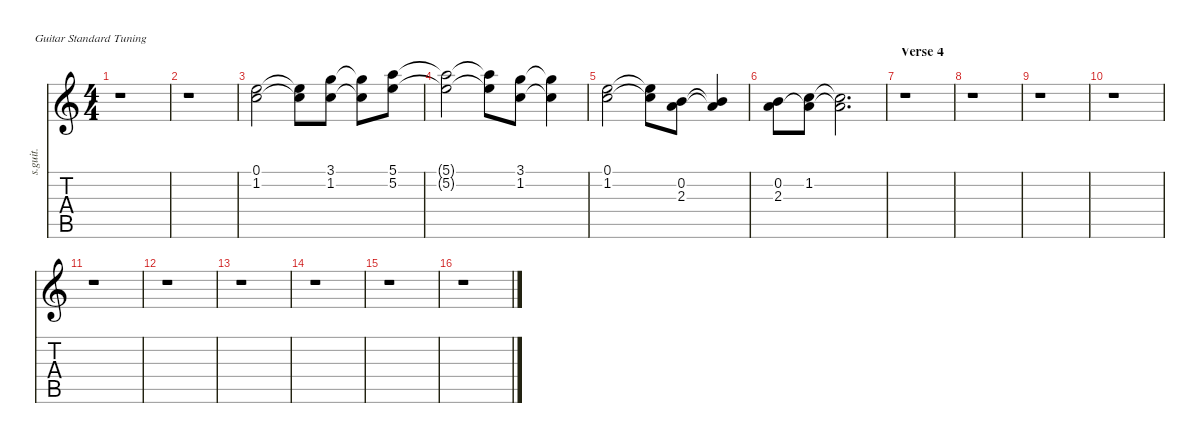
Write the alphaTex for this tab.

\defaultSystemsLayout 4
\hideDynamics
\bracketExtendMode nobrackets
\track ("C. Warren (Keyboards)" "s.guit.") {instrument rockorgan}
\staff {score tabs}
\tuning (E4 B3 G3 D3 A2 E2)
\displaytranspose 12
\ts (4 4)
\tempo (96 hide)
\clef g2
\ks c
r.1{dy f} |
r.1 |
(0.1 1.2).2{lyrics (0 "") lyrics (1 "") lyrics (2 "") lyrics (3 "") lyrics (4 "")} (0.1{t} 1.2{t}).8{lyrics (0 "") lyrics (1 "") lyrics (2 "") lyrics (3 "") lyrics (4 "")} (3.1 1.2).8{lyrics (0 "") lyrics (1 "") lyrics (2 "") lyrics (3 "") lyrics (4 "")} (3.1{t} 1.2{t}).8{lyrics (0 "") lyrics (1 "") lyrics (2 "") lyrics (3 "") lyrics (4 "")} (5.1 5.2).8{lyrics (0 "") lyrics (1 "") lyrics (2 "") lyrics (3 "") lyrics (4 "")} |
(5.1{t} 5.2{t}).2{lyrics (0 "") lyrics (1 "") lyrics (2 "") lyrics (3 "") lyrics (4 "")} (5.1{t} 5.2{t}).8{lyrics (0 "") lyrics (1 "") lyrics (2 "") lyrics (3 "") lyrics (4 "")} (3.1 1.2).8{lyrics (0 "") lyrics (1 "") lyrics (2 "") lyrics (3 "") lyrics (4 "")} (3.1{t} 1.2{t}).4{lyrics (0 "") lyrics (1 "") lyrics (2 "") lyrics (3 "") lyrics (4 "")} |
(0.1 1.2).2{lyrics (0 "") lyrics (1 "") lyrics (2 "") lyrics (3 "") lyrics (4 "")} (0.1{t} 1.2{t}).8{lyrics (0 "") lyrics (1 "") lyrics (2 "") lyrics (3 "") lyrics (4 "")} (0.2 2.3).8{lyrics (0 "") lyrics (1 "") lyrics (2 "") lyrics (3 "") lyrics (4 "")} (0.2{t} 2.3{t}).4{lyrics (0 "") lyrics (1 "") lyrics (2 "") lyrics (3 "") lyrics (4 "")} |
(0.2 2.3).8{lyrics (0 "") lyrics (1 "") lyrics (2 "") lyrics (3 "") lyrics (4 "")} (1.2 2.3{t}).8{lyrics (0 "") lyrics (1 "") lyrics (2 "") lyrics (3 "") lyrics (4 "")} (1.2{t} 2.3{t}).2{d lyrics (0 "") lyrics (1 "") lyrics (2 "") lyrics (3 "") lyrics (4 "")} |
\section ("" "Verse 4")
r.1 |
r.1 |
r.1 |
r.1 |
r.1 |
r.1 |
r.1 |
r.1 |
r.1 |
r.1
